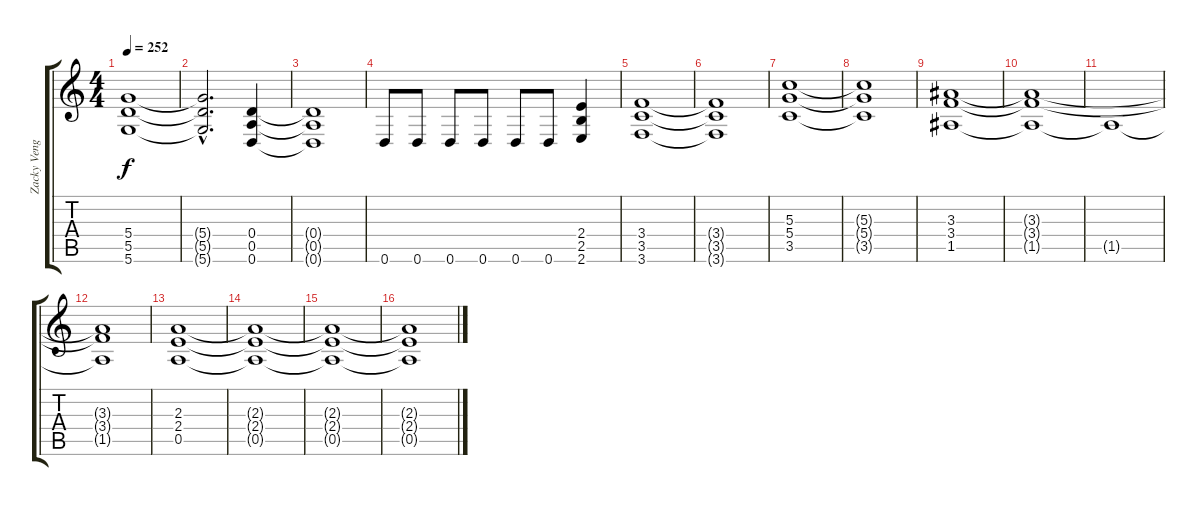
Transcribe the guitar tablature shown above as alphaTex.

\track ("Zacky Vengeance" "Zacky Veng") {instrument distortionguitar}
\staff {score tabs}
\tuning (E4 B3 G3 D3 A2 D2) {hide}
\ts (4 4)
\tempo 252
\clef g2
\ks c
(5.4 5.5 5.6).1{dy f} |
(5.4{hac t} 5.5{hac t} 5.6{hac t}).2{d} (0.4 0.5 0.6).4 |
(0.4{t} 0.5{t} 0.6{t}).1 |
0.6.8 0.6.8 0.6.8 0.6.8 0.6.8 0.6.8 (2.4 2.5 2.6).4 |
(3.4 3.5 3.6).1 |
(3.4{t} 3.5{t} 3.6{t}).1 |
(5.3 5.4 3.5).1 |
(5.3{t} 5.4{t} 3.5{t}).1 |
(3.3 3.4 1.5).1 |
(3.3{t} 3.4{t} 1.5{t}).1 |
1.5{t}.1 |
(3.3{t} 3.4{t} 1.5{t}).1 |
(2.3 2.4 0.5).1 |
(2.3{t} 2.4{t} 0.5{t}).1 |
(2.3{t} 2.4{t} 0.5{t}).1 |
(2.3{t} 2.4{t} 0.5{t}).1
